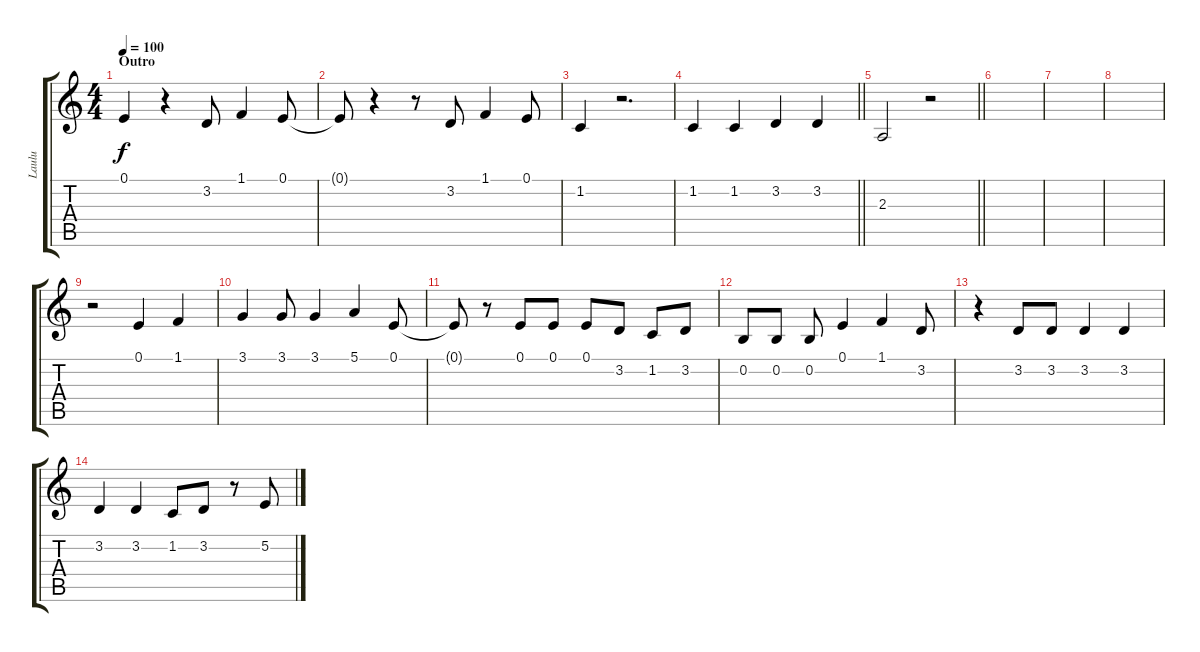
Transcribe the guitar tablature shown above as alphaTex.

\track ("Laulu" "Laulu") {instrument lead6voice}
\staff {score tabs}
\tuning (E4 B3 G3 D3 A2 E2) {hide}
\ts (4 4)
\section ("" "Outro")
\tempo 100
\clef g2
\ks c
0.1.4{dy f} r.4 3.2.8 1.1.4 0.1.8 |
0.1{t}.8 r.4 r.8 3.2.8 1.1.4 0.1.8 |
1.2.4 r.2{d} |
\barLineRight lightlight
1.2.4 1.2.4 3.2.4 3.2.4 |
\barLineRight lightlight
2.3.2 r.2 |
|
|
|
r.2 0.1.4 1.1.4 |
3.1.4 3.1.8 3.1.4 5.1.4 0.1.8 |
0.1{t}.8 r.8 0.1.8 0.1.8 0.1.8 3.2.8 1.2.8 3.2.8 |
0.2.8 0.2.8 0.2.8 0.1.4 1.1.4 3.2.8 |
r.4 3.2.8 3.2.8 3.2.4 3.2.4 |
3.2.4 3.2.4 1.2.8 3.2.8 r.8 5.2.8
